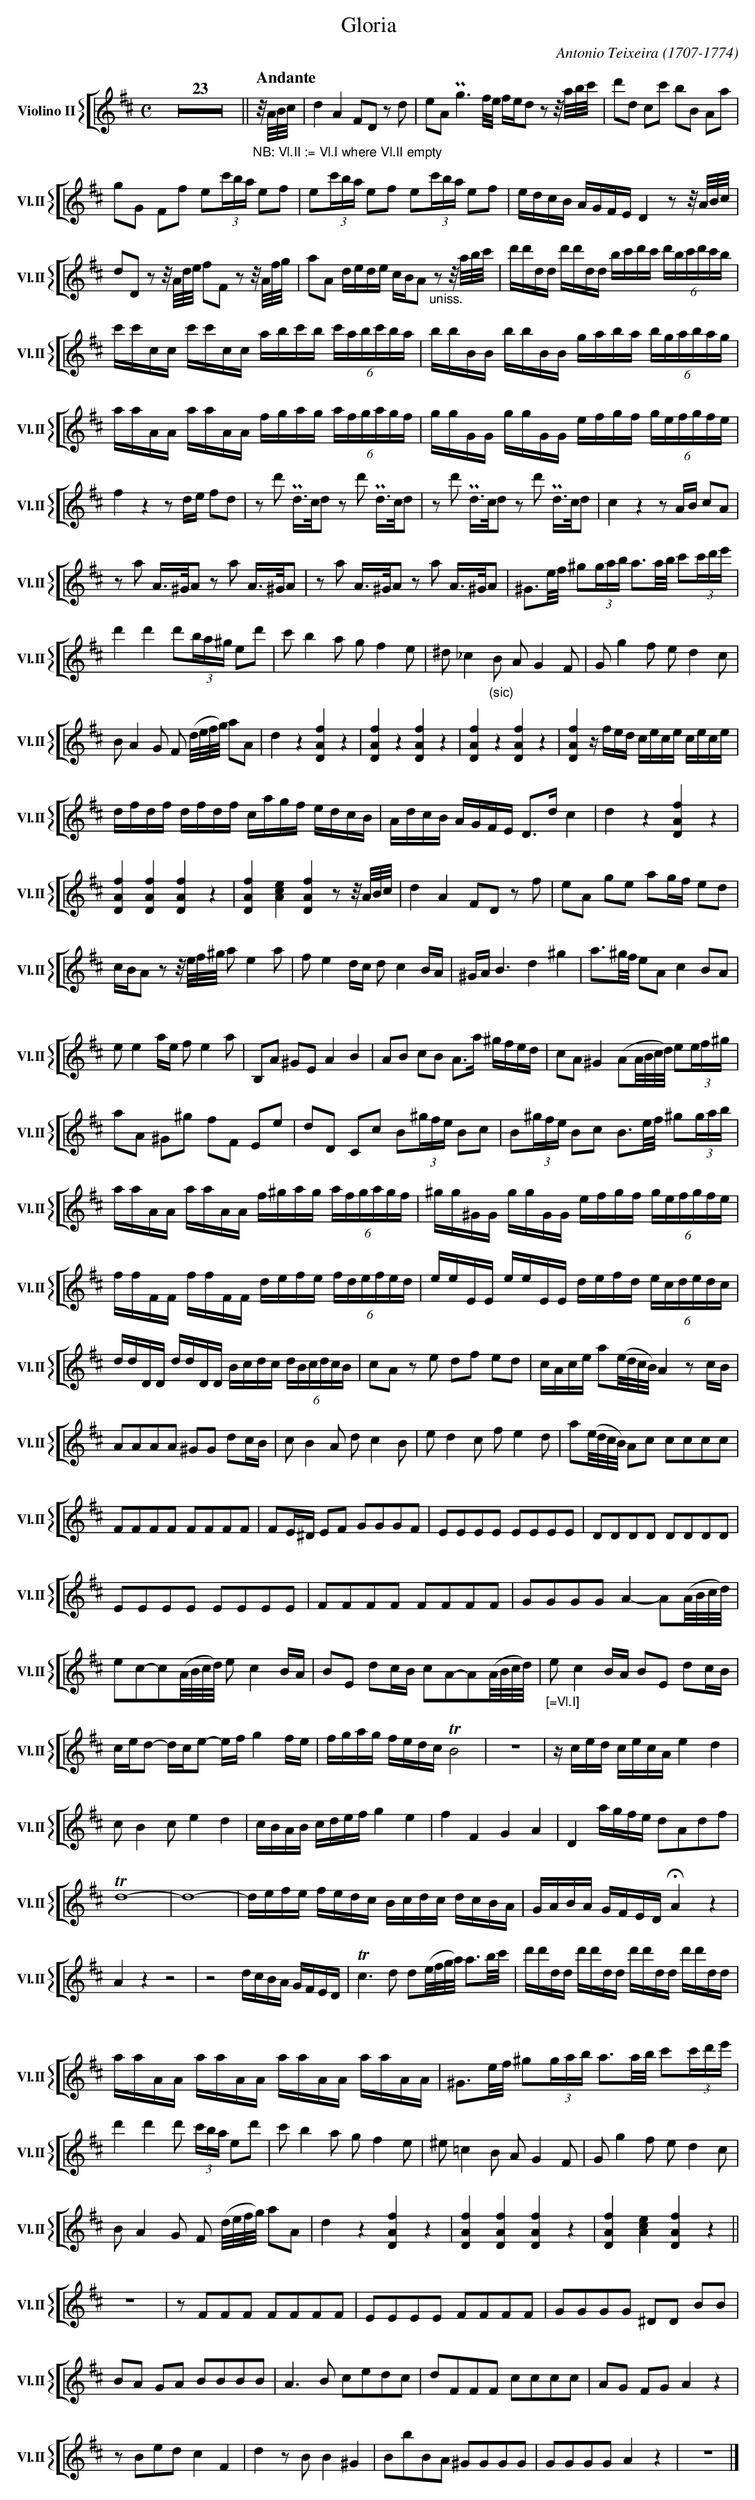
X:1
T:Gloria
C:Antonio Teixeira (1707-1774)
M:C
L:1/4
K:D
V: 8 clef=treble name="Violino II" sname="Vl.II"
%%staves [{ 8 }]
     Z23 || \
[Q: "Andante"] "_NB: Vl.II := Vl.I where Vl.II empty" z/// A///B///c/// | d A F/D/ z/d/ | e/A/ !pralltriller!g3/2/f1/8e1/8  f//e//d/ z/ z/// a///b///c'/// | \
     d'/d/ c/c'/ b/B/ A/a/ | g/G/ F/f/ e/(3c'//b//a// e/f/ | e/(3c'//b//a// e/f/ e/(3c'//b//a// e/f/ | \
     e//d//c//B// A//G//F//E// D z/z/// A///B///c/// | d/D/ z/z/// A///d///e/// f/F/ z/z/// A///f///g/// | \
     a/A/ d//e//d//e// c//B//A/ "_uniss." z/z///a///b///c'/// | \
[L:1/16] d'd'dd d'd'dd bc'd'c' (6:4d'bc'd'c'b | c'c'cc c'c'cc abc'b (6:4c'abc'ba | bbBB bbBB gaba (6:4bgabag | aaAA aaAA fgag (6:4afgagf | ggGG ggGG efgf (6:4gefgfe | \
[L:1/4] f z z/d//e// f/d/ | z/d'/ !pralltriller!d//>c//d/  z/d'/ !pralltriller!d//>c//d/ | \
     z/d'/ !pralltriller!d//>c//d/  z/d'/ !pralltriller!d//>c//d/ | c z z/A//B// c/A/ | \
     z/a/ A//>^G//A/ z/a/ A//>^G//A/ | z/a/ A//>^G//A/ z/a/ A//>^G//A/ | \
     ^G3/4e///f/// ^g/(3:g//a//b// a3/4a///b/// c'/(3:c'//d'//e'// | \
     d'd' d'/(3:b//a//^g// e/d'/ | c'/ b a/ g/ f e/ | \
     ^d/ _c "_(sic)" B/ A/ G F/ | \
     G/ g f/ e/ d c/ | B/ A G/ F/ (d///e///f///g///) a/A/ | d z [DAf] z | \
     [DAf]z[DAf]z | [DAf]z[DAf]z | [DAf] [L:1/16] zfed cece cece | dfdf dfdf cagf edcB | \
     AdcB AGFE [L:1/4] \
     D/>d/ c | d z [DAf] z | [DAf][DAf][DAf]z | [DAf] [Ace] [DAf] z/z/// A///B///c/// | \
     d A F/D/ z/f/ | e/A/ g/e/ a/g//f// e/d/ | c//B//A/ z/z///e///f///^g/// a/ea/ | f/e d//c// d/c B//A// | \
     ^G//A// B3/2 d ^g | a3/4^g///f/// e/A/ c B/A/ | e/ e a//e// f/ e a/ | B,/A/ ^G/E/ AB | \
     A/B/ c/B/ A/>a/ ^g//f//e//d// | c/A/ ^G (A/A///B///c///d///) e/(3:e//f//^g// | \
     a/A/ ^G/^g/ f/F/ E/e/ | d/D/ C/c/ B/(3:^g//f//e// B/c/ |\
     B/(3:^g//f//e// B/c/ B3/4e///f/// ^g/(3:g//a//b// | \
[L:1/16]  aaAA aaAA f^gag (6:4afgagf | ^gg^GG ggGG efgf (6:4gefgfe | \
     ffFF ffFF defe  (6:4fdefed | eeEE eeEE defd (6:4ecdedc |  ddDD ddDD Bcdc  (6:4dBcdcB | \
[L:1/4] c/A/ z/e/ d/f/ e/d/ |  c//A//c//e// a/(e///d///c///B///) A z/c//B// | \
     A/A/A/A/ ^G/G/ d/c//B// |  c/ B A/ d/ c B/ | e/ d c/ f/ e d/ | \
     a/(e///d///c///B///) A/c/ c/c/c/c/ | F/F/F/F/ F/F/F/F/ | F/E//^D// E/F/ G/G/G/F/ | \
     E/E/E/E/ E/E/E/E/ | D/D/D/D/ D/D/D/D/ | E/E/E/E/ E/E/E/E/ | F/F/F/F/ F/F/F/F/ | \
     G/G/G/G/ A-A/(A///B///c///d///) | e/c/-c/(A///B///c///d///) e/cB//A// | \
     B/E/ d/c//B// c/A/-A/(A///B///c///d///) | \
     "_[=Vl.I]" e/cB//A// B/E/ d/c//B// | c//e//d/- d//c//e/- e//f//gf//e// | \
     f//g//a//g// f//e//d//c// !trill!B2 | Z | z//c//e//d// c//e//c//A// ed | c/Bc/ed | \
     c//B//A//B// c//d//e//f// ge | fFGA | \
     D a//g//f//e// d/A/d/f/ | !trill!d4 -| d4 -| d//e//f//e// f//e//d//c// B//c//d//c// d//c//B//A// | \
     G//A//B//A// G//F//E//D// !fermata!Az | Azz2 | \
     z2 d//c//B//A// G//F//E//D//  | !trill!c>d d/(e///f///g///a///) a3/4b///c'///  | \
[L:1/16] d'd'dd d'd'dd d'd'dd d'd'dd | aaAA aaAA aaAA aaAA | \
[L:1/4] ^G3/4e///f/// ^g/(3:g//a//b// a3/4a///b/// c'/(3:c'//d'//e'// | \
     d'd' d'/ (3:c'//b//a// e/d'/ |  c'/ba/ g/ fe/ | ^e/=cB/ A/ GF/ | \
     G/gf/ e/ dc/ | B/AG/ F/ (d///e///f///g///) a/A/ |  d z [DAf] z | \
     [DAf][DAf][DAf]z | [DAf][Ace][DAf]z ||  Z | z/F/F/F/ F/F/F/F/ | E/E/E/E/ F/F/F/F/ | \
     G/G/G/G/ ^D/D/ B/B/ | B/A/ G/A/ B/B/B/B/ | A>B c/e/d/c/ | d/F/F/F/ c/c/c/c/ | A/G/ F/G/ Az | \
     z/B/e/d/ cF | dz/B/B^G | B/b/B/A/ ^G/G/G/G/ | G/G/G/G/ A z | Z|]
